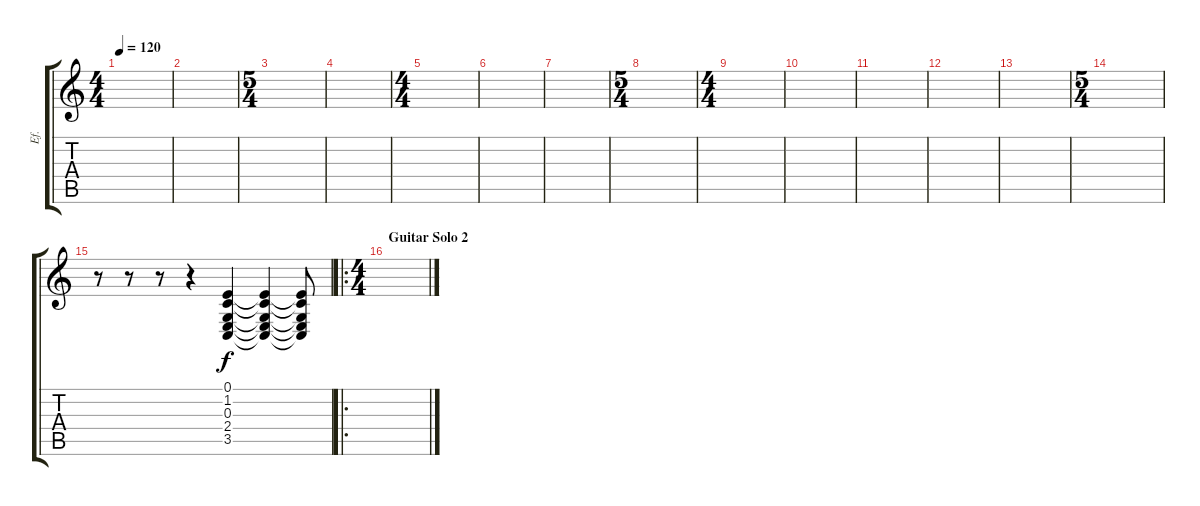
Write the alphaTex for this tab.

\track ("Ef." "Ef.") {instrument reversecymbal}
\staff {score tabs}
\tuning (E4 B3 G3 D3 A2 E2) {hide}
\ts (4 4)
\tempo 120
\clef g2
\ks c
|
|
\ts (5 4)
|
|
\ts (4 4)
|
|
|
\ts (5 4)
|
\ts (4 4)
|
|
|
|
|
\ts (5 4)
|
r.8 r.8 r.8 r.4 (0.1 1.2 0.3 2.4 3.5).4 (0.1{t} 1.2{t} 0.3{t} 2.4{t} 3.5{t}).4 (0.1{t} 1.2{t} 0.3{t} 2.4{t} 3.5{t}).8 |
\ro
\ts (4 4)
\section ("" "Guitar Solo 2")
